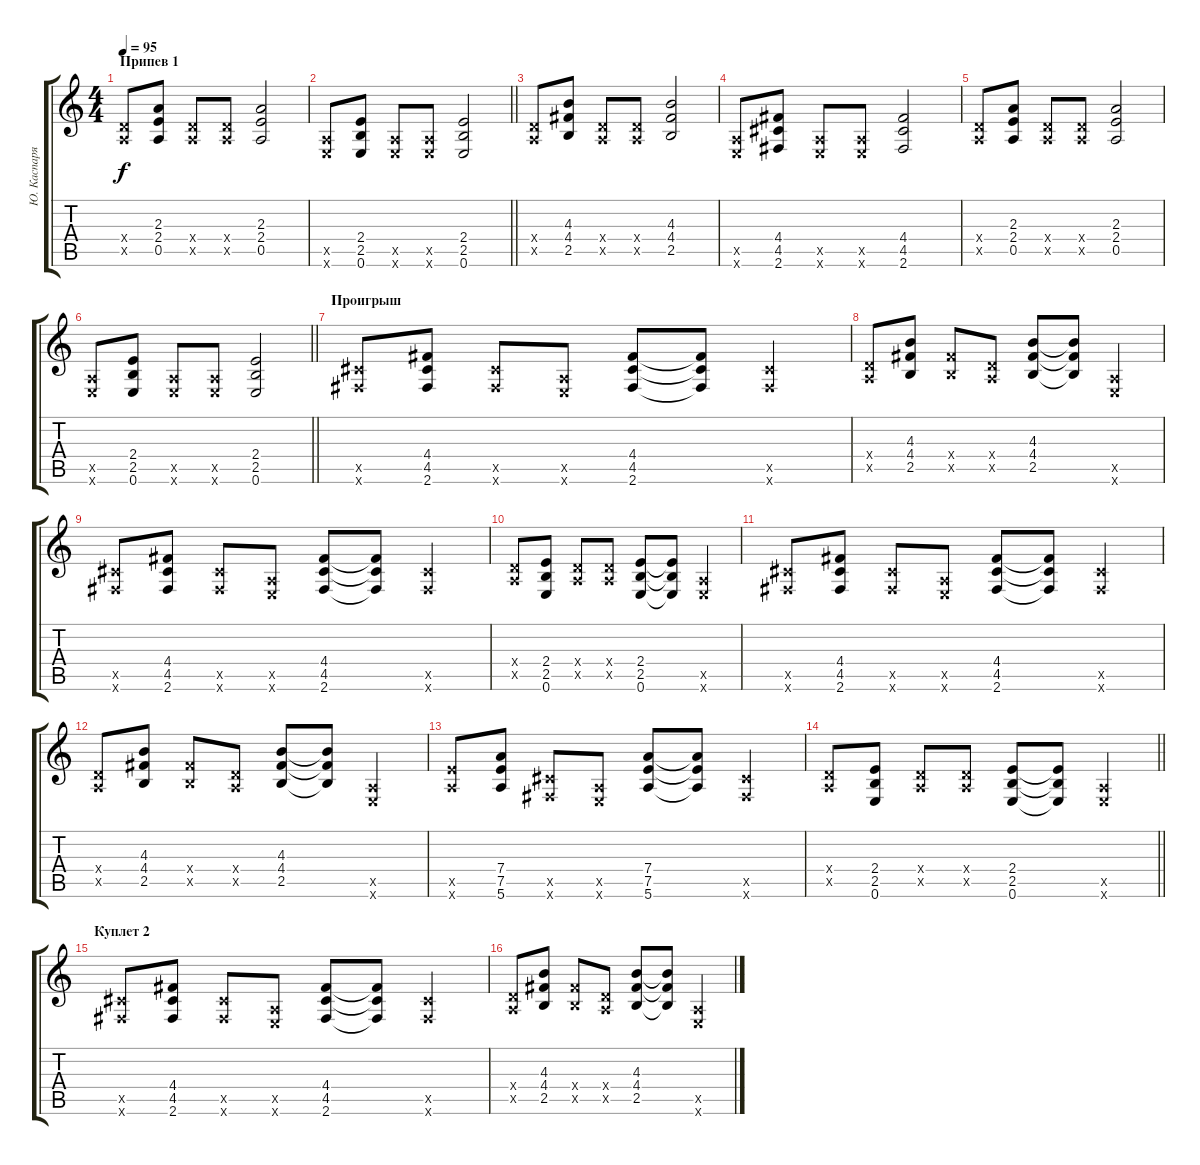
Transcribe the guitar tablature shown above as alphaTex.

\track ("Ю. Каспарян (доп. гитара)" "Ю. Каспаря") {instrument distortionguitar}
\staff {score tabs}
\tuning (E4 B3 G3 D3 A2 E2) {hide}
\ts (4 4)
\section ("" "Припев 1")
\tempo 95
\clef g2
\ks c
(0.4{x} 0.5{x}).8{dy f} (2.3 2.4 0.5).8 (0.4{x} 0.5{x}).8 (0.4{x} 0.5{x}).8 (2.3 2.4 0.5).2 |
\barLineRight lightlight
(0.5{x} 0.6{x}).8 (2.4 2.5 0.6).8 (0.5{x} 0.6{x}).8 (0.5{x} 0.6{x}).8 (2.4 2.5 0.6).2 |
(0.4{x} 0.5{x}).8 (4.3 4.4 2.5).8 (0.4{x} 0.5{x}).8 (0.4{x} 0.5{x}).8 (4.3 4.4 2.5).2 |
(0.5{x} 0.6{x}).8 (4.4 4.5 2.6).8 (0.5{x} 0.6{x}).8 (0.5{x} 0.6{x}).8 (4.4 4.5 2.6).2 |
(0.4{x} 0.5{x}).8 (2.3 2.4 0.5).8 (0.4{x} 0.5{x}).8 (0.4{x} 0.5{x}).8 (2.3 2.4 0.5).2 |
\barLineRight lightlight
(0.5{x} 0.6{x}).8 (2.4 2.5 0.6).8 (0.5{x} 0.6{x}).8 (0.5{x} 0.6{x}).8 (2.4 2.5 0.6).2 |
\section ("" "Проигрыш")
(4.5{x} 2.6{x}).8 (4.4 4.5 2.6).8 (4.5{x} 2.6{x}).8 (0.5{x} 0.6{x}).8 (4.4 4.5 2.6).8 (4.4{t} 4.5{t} 2.6{t}).8 (4.5{x} 2.6{x}).4 |
(0.4{x} 0.5{x}).8 (4.3 4.4 2.5).8 (4.4{x} 2.5{x}).8 (0.4{x} 0.5{x}).8 (4.3 4.4 2.5).8 (4.3{t} 4.4{t} 2.5{t}).8 (0.5{x} 0.6{x}).4 |
(4.5{x} 2.6{x}).8 (4.4 4.5 2.6).8 (4.5{x} 2.6{x}).8 (0.5{x} 0.6{x}).8 (4.4 4.5 2.6).8 (4.4{t} 4.5{t} 2.6{t}).8 (4.5{x} 2.6{x}).4 |
(0.4{x} 0.5{x}).8 (2.4 2.5 0.6).8 (0.4{x} 0.5{x}).8 (0.4{x} 0.5{x}).8 (2.4 2.5 0.6).8 (2.4{t} 2.5{t} 0.6{t}).8 (0.5{x} 0.6{x}).4 |
(4.5{x} 2.6{x}).8 (4.4 4.5 2.6).8 (4.5{x} 2.6{x}).8 (0.5{x} 0.6{x}).8 (4.4 4.5 2.6).8 (4.4{t} 4.5{t} 2.6{t}).8 (4.5{x} 2.6{x}).4 |
(0.4{x} 0.5{x}).8 (4.3 4.4 2.5).8 (4.4{x} 2.5{x}).8 (0.4{x} 0.5{x}).8 (4.3 4.4 2.5).8 (4.3{t} 4.4{t} 2.5{t}).8 (0.5{x} 0.6{x}).4 |
(7.5{x} 5.6{x}).8 (7.4 7.5 5.6).8 (4.5{x} 2.6{x}).8 (0.5{x} 0.6{x}).8 (7.4 7.5 5.6).8 (7.4{t} 7.5{t} 5.6{t}).8 (4.5{x} 2.6{x}).4 |
\barLineRight lightlight
(0.4{x} 0.5{x}).8 (2.4 2.5 0.6).8 (0.4{x} 0.5{x}).8 (0.4{x} 0.5{x}).8 (2.4 2.5 0.6).8 (2.4{t} 2.5{t} 0.6{t}).8 (0.5{x} 0.6{x}).4 |
\section ("" "Куплет 2")
(4.5{x} 2.6{x}).8 (4.4 4.5 2.6).8 (4.5{x} 2.6{x}).8 (0.5{x} 0.6{x}).8 (4.4 4.5 2.6).8 (4.4{t} 4.5{t} 2.6{t}).8 (4.5{x} 2.6{x}).4 |
(0.4{x} 0.5{x}).8 (4.3 4.4 2.5).8 (4.4{x} 2.5{x}).8 (0.4{x} 0.5{x}).8 (4.3 4.4 2.5).8 (4.3{t} 4.4{t} 2.5{t}).8 (0.5{x} 0.6{x}).4
